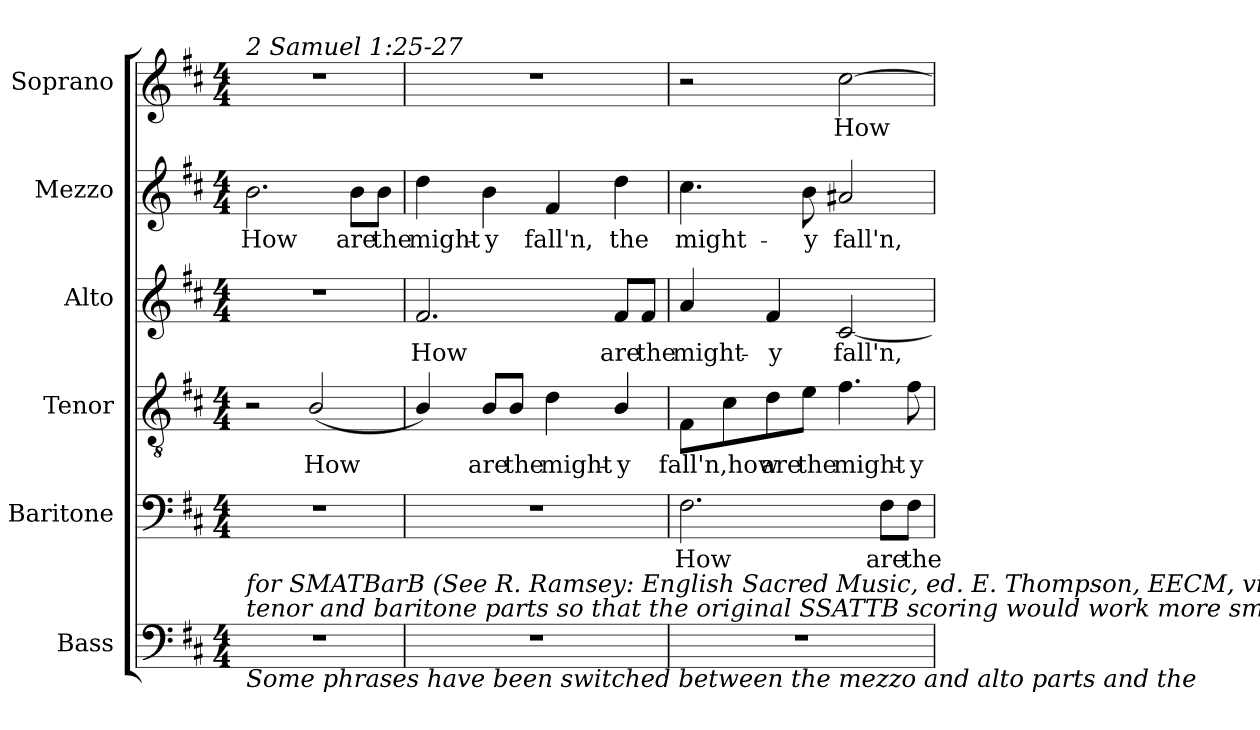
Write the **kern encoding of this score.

**kern	**kern	**text	**kern	**text	**kern	**text	**kern	**text	**kern	**text
*part6	*part5	*part5	*part4	*part4	*part3	*part3	*part2	*part2	*part1	*part1
*staff6	*staff5	*staff5	*staff4	*staff4	*staff3	*staff3	*staff2	*staff2	*staff1	*staff1
*I"Bass	*I"Baritone	*	*I"Tenor	*	*I"Alto	*	*I"Mezzo	*	*I"Soprano	*
*I'B	*I'Bar	*	*I'T.	*	*I'A	*	*I'M	*	*I'S	*
!!LO:PB:g=z
*clefF4	*clefF4	*	*clefGv2	*	*clefG2	*	*clefG2	*	*clefG2	*
*	*	*	*ITrd7c12	*	*	*	*	*	*	*
*k[f#c#]	*k[f#c#]	*	*k[f#c#]	*	*k[f#c#]	*	*k[f#c#]	*	*k[f#c#]	*
*D:	*D:	*	*D:	*	*D:	*	*D:	*	*D:	*
*M4/4	*M4/4	*	*M4/4	*	*M4/4	*	*M4/4	*	*M4/4	*
*MM76	*MM76	*	*MM76	*	*MM76	*	*MM76	*	*MM76	*
=1	=1	=1	=1	=1	=1	=1	=1	=1	=1	=1
!	!	!	!	!	!	!	!	!	!LO:TX:a:i:t=2 Samuel 1&colon;25-27	!
!LO:TX:b:i:t=Some phrases have been switched between the mezzo and alto parts and the	!	!	!	!	!	!	!	!	!	!
!LO:TX:i:t=tenor and baritone parts so that the original SSATTB scoring would work more smoothly	!	!	!	!	!	!	!	!	!	!
!LO:TX:i:t=for SMATBarB (See R. Ramsey&colon; English Sacred Music, ed. E. Thompson, EECM, vii (1964))	!	!	!	!	!	!	!	!	!	!
!	!	!	!	!	!	!	!	!LO:LY:b:color=#000000	!	!
1r	1r	.	2r	.	1r	.	2.bi\	How	1r	.
!	!	!	!	!LO:LY:b:color=#000000	!	!	!	!	!	!
.	.	.	(2BBi/	How	.	.	.	.	.	.
!	!	!	!	!	!	!	!	!LO:LY:b:color=#000000	!	!
.	.	.	.	.	.	.	8bi\L	are	.	.
!	!	!	!	!	!	!	!	!LO:LY:b:color=#000000	!	!
.	.	.	.	.	.	.	8bi\J	the	.	.
=2	=2	=2	=2	=2	=2	=2	=2	=2	=2	=2
!	!	!	!	!	!	!LO:LY:b:color=#000000	!	!	!	!
!	!	!	!	!	!	!	!	!LO:LY:b:color=#000000	!	!
1r	1r	.	4BBi/)	.	2.f#i/	How	4ddi\	might-	1r	.
!	!	!	!	!LO:LY:b:color=#000000	!	!	!	!	!	!
!	!	!	!	!	!	!	!	!LO:LY:b:color=#000000	!	!
.	.	.	8BBi/L	are	.	.	4bi\	y	.	.
!	!	!	!	!LO:LY:b:color=#000000	!	!	!	!	!	!
.	.	.	8BBi/J	the	.	.	.	.	.	.
!	!	!	!	!LO:LY:b:color=#000000	!	!	!	!	!	!
!	!	!	!	!	!	!	!	!LO:LY:b:color=#000000	!	!
.	.	.	4Di\	might-	.	.	4f#i/	fall'n,	.	.
!	!	!	!	!LO:LY:b:color=#000000	!	!	!	!	!	!
!	!	!	!	!	!	!LO:LY:b:color=#000000	!	!	!	!
!	!	!	!	!	!	!	!	!LO:LY:b:color=#000000	!	!
.	.	.	4BBi/	y	8f#i/L	are	4ddi\	the	.	.
!	!	!	!	!	!	!LO:LY:b:color=#000000	!	!	!	!
.	.	.	.	.	8f#i/J	the	.	.	.	.
=3	=3	=3	=3	=3	=3	=3	=3	=3	=3	=3
!	!	!LO:LY:b:color=#000000	!	!	!	!	!	!	!	!
!	!	!	!	!LO:LY:b:color=#000000	!	!	!	!	!	!
!	!	!	!	!	!	!LO:LY:b:color=#000000	!	!	!	!
!	!	!	!	!	!	!	!	!LO:LY:b:color=#000000	!	!
1r	2.F#i\	How	8FF#i\L	fall'n,how	4ai/	might-	4.cc#i\	might-	2r	.
.	.	.	8C#i\	.	.	.	.	.	.	.
!	!	!	!	!LO:LY:b:color=#000000	!	!	!	!	!	!
!	!	!	!	!	!	!LO:LY:b:color=#000000	!	!	!	!
.	.	.	8Di\	are	4f#i/	y	.	.	.	.
!	!	!	!	!LO:LY:b:color=#000000	!	!	!	!	!	!
!	!	!	!	!	!	!	!	!LO:LY:b:color=#000000	!	!
.	.	.	8Ei\J	the	.	.	8bi\	-y	.	.
!	!	!	!	!LO:LY:b:color=#000000	!	!	!	!	!	!
!	!	!	!	!	!	!LO:LY:b:color=#000000	!	!	!	!
!	!	!	!	!	!	!	!	!LO:LY:b:color=#000000	!	!
!	!	!	!	!	!	!	!	!	!	!LO:LY:b:color=#000000
.	.	.	4.F#i\	might-	[2c#i/	fall'n,	2a#Xi/	fall'n,	[2cc#i\	How
!	!	!LO:LY:b:color=#000000	!	!	!	!	!	!	!	!
.	8F#i\L	are	.	.	.	.	.	.	.	.
!	!	!LO:LY:b:color=#000000	!	!	!	!	!	!	!	!
!	!	!	!	!LO:LY:b:color=#000000	!	!	!	!	!	!
.	8F#i\J	the	8F#i\	y	.	.	.	.	.	.
=	=	=	=	=	=	=	=	=	=	=
*-	*-	*-	*-	*-	*-	*-	*-	*-	*-	*-
